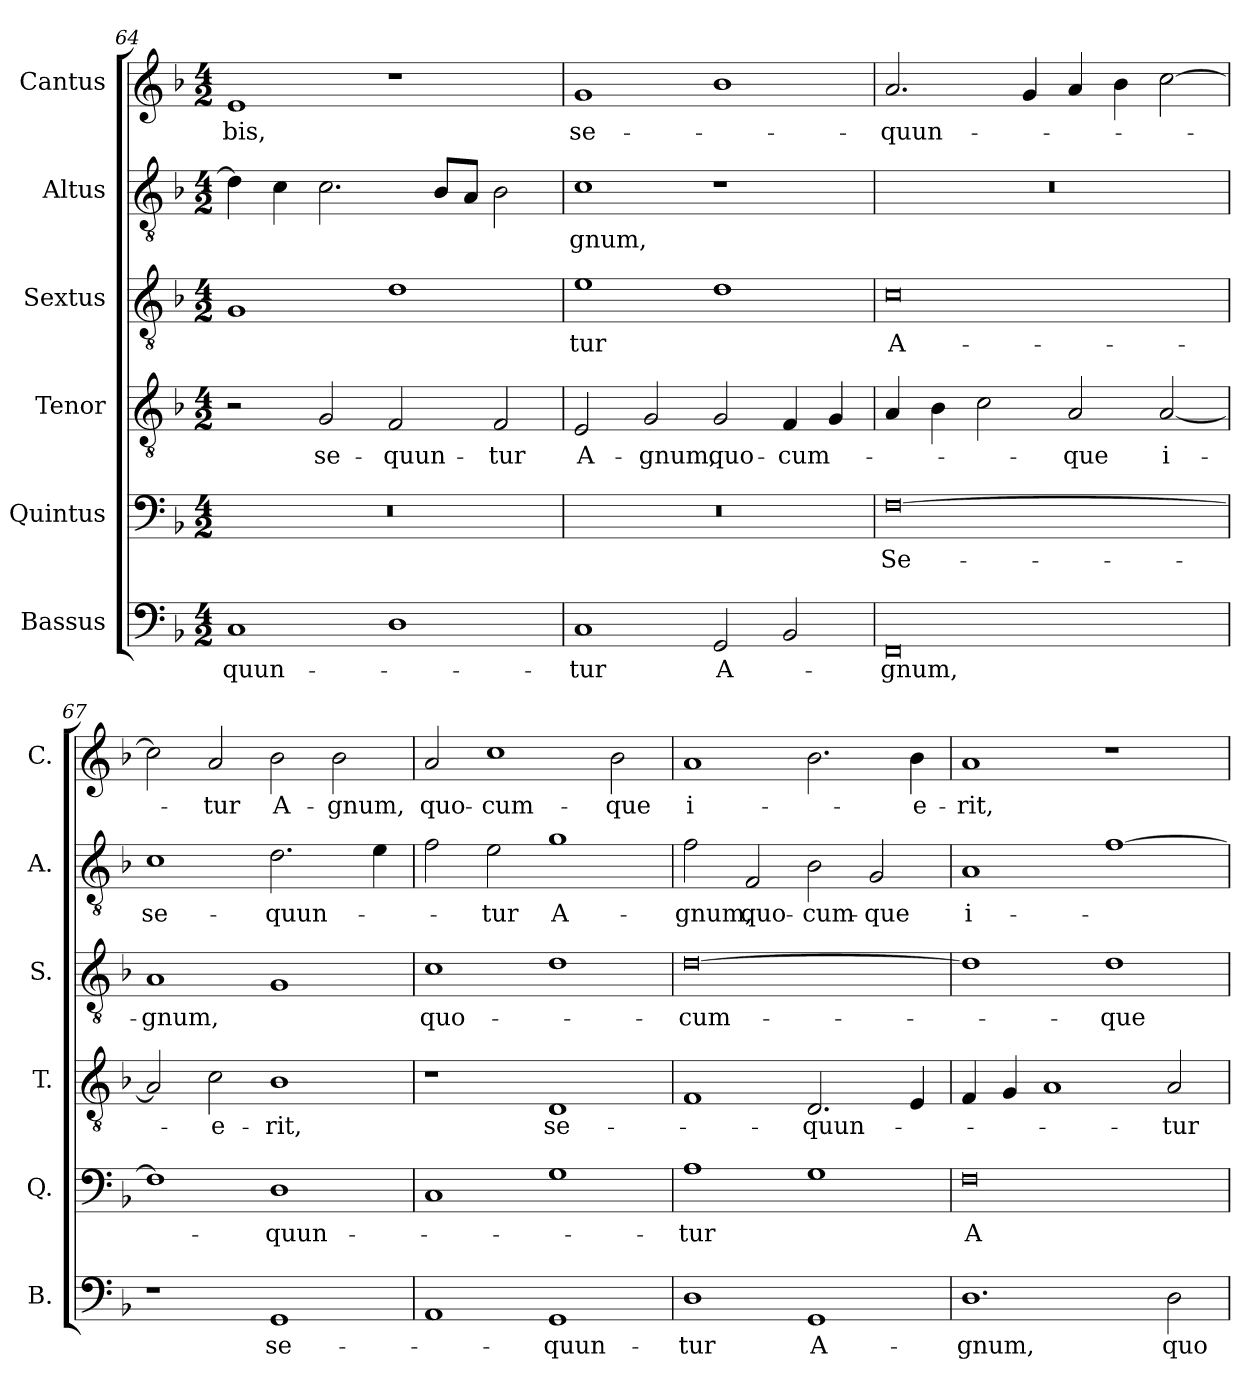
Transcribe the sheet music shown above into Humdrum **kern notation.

**kern	**text	**kern	**text	**kern	**text	**kern	**text	**kern	**text	**kern	**text
*part6	*part6	*part5	*part5	*part4	*part4	*part3	*part3	*part2	*part2	*part1	*part1
*staff6	*staff6	*staff5	*staff5	*staff4	*staff4	*staff3	*staff3	*staff2	*staff2	*staff1	*staff1
*I"Bassus	*	*I"Quintus	*	*I"Tenor	*	*I"Sextus	*	*I"Altus	*	*I"Cantus	*
*I'B.	*	*I'Q.	*	*I'T.	*	*I'S.	*	*I'A.	*	*I'C.	*
!!LO:PB:g=z
*clefF4	*	*clefF4	*	*clefGv2	*	*clefGv2	*	*clefGv2	*	*clefG2	*
*k[b-]	*	*k[b-]	*	*k[b-]	*	*k[b-]	*	*k[b-]	*	*k[b-]	*
*M4/2	*	*M4/2	*	*M4/2	*	*M4/2	*	*M4/2	*	*M4/2	*
=64	=64	=64	=64	=64	=64	=64	=64	=64	=64	=64	=64
1C	-quun-	0r	.	2r	.	1G	.	4d\]	.	1e	-bis,
.	.	.	.	.	.	.	.	4c\	.	.	.
.	.	.	.	2G/	se-	.	.	2.c\	.	.	.
1D	.	.	.	2F/	-quun-	1d	.	.	.	1r	.
.	.	.	.	.	.	.	.	8B-/L	.	.	.
.	.	.	.	.	.	.	.	8A/J	.	.	.
.	.	.	.	2F/	-tur	.	.	2B-\	.	.	.
=65	=65	=65	=65	=65	=65	=65	=65	=65	=65	=65	=65
1C	-tur	0r	.	2E/	A-	1e	-tur	1c	-gnum,	1g	se-
.	.	.	.	2G/	-gnum,	.	.	.	.	.	.
2GG/	A-	.	.	2G/	quo-	1d	.	1r	.	1b-	.
2BB-/	.	.	.	4F/	-cum-	.	.	.	.	.	.
.	.	.	.	4G/	.	.	.	.	.	.	.
=66	=66	=66	=66	=66	=66	=66	=66	=66	=66	=66	=66
0FF	-gnum,	[0F	Se-	4A/	.	0c	A-	0r	.	2.a/	-quun-
.	.	.	.	4B-\	.	.	.	.	.	.	.
.	.	.	.	2c\	.	.	.	.	.	.	.
.	.	.	.	.	.	.	.	.	.	4g/	.
.	.	.	.	2A/	-que	.	.	.	.	4a/	.
.	.	.	.	.	.	.	.	.	.	4b-\	.
.	.	.	.	[2A/	i-	.	.	.	.	[2cc\	.
=67	=67	=67	=67	=67	=67	=67	=67	=67	=67	=67	=67
1r	.	1F]	.	2A/]	.	1A	-gnum,	1c	se-	2cc\]	.
.	.	.	.	2c\	-e-	.	.	.	.	2a/	-tur
1GG	se-	1D	-quun-	1B-	-rit,	1G	.	2.d\	-quun-	2b-\	A-
.	.	.	.	.	.	.	.	.	.	2b-\	-gnum,
.	.	.	.	.	.	.	.	4e\	.	.	.
=68	=68	=68	=68	=68	=68	=68	=68	=68	=68	=68	=68
1AA	.	1C	.	1r	.	1c	quo-	2f\	.	2a/	quo-
.	.	.	.	.	.	.	.	2e\	-tur	1cc	-cum-
1GG	-quun-	1G	.	1D	se-	1d	.	1g	A-	.	.
.	.	.	.	.	.	.	.	.	.	2b-\	-que
!!LO:LB:g=z
=69	=69	=69	=69	=69	=69	=69	=69	=69	=69	=69	=69
1D	-tur	1A	-tur	1F	.	[0d	-cum-	2f\	gnum,	1a	i-
.	.	.	.	.	.	.	.	2F/	quo-	.	.
1GG	A-	1G	.	2.D/	-quun-	.	.	2B-\	-cum-	2.b-\	.
.	.	.	.	.	.	.	.	2G/	-que	.	.
.	.	.	.	4E/	.	.	.	.	.	4b-\	-e-
=70	=70	=70	=70	=70	=70	=70	=70	=70	=70	=70	=70
1.D	-gnum,	0F	A-	4F/	.	1d]	.	1A	i-	1a	-rit,
.	.	.	.	4G/	.	.	.	.	.	.	.
.	.	.	.	1A	.	.	.	.	.	.	.
.	.	.	.	.	.	1d	-que	[1f	.	1r	.
2D\	quo-	.	.	2A/	-tur	.	.	.	.	.	.
=	=	=	=	=	=	=	=	=	=	=	=
*-	*-	*-	*-	*-	*-	*-	*-	*-	*-	*-	*-
